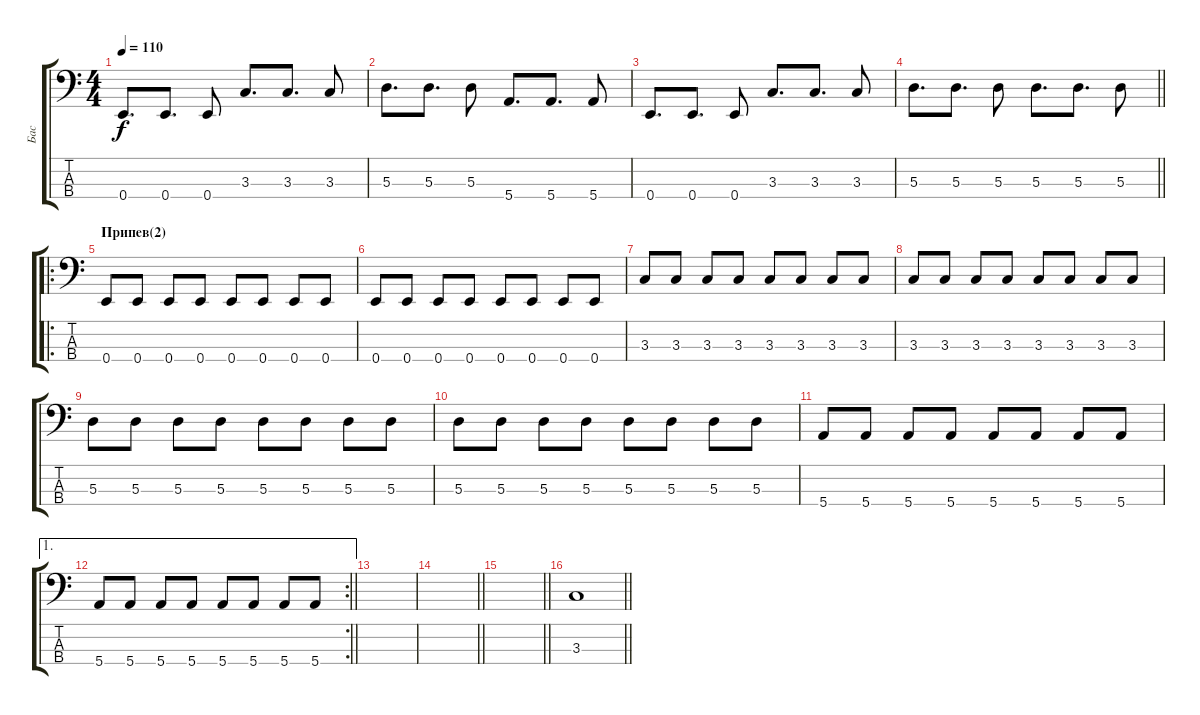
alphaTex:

\track ("Бас" "Бас") {instrument electricbassfinger}
\staff {score tabs}
\tuning (G2 D2 A1 E1) {hide}
\ts (4 4)
\tempo 110
\clef f4
\ks c
0.4.8{d dy f} 0.4.8{d} 0.4.8 3.3.8{d} 3.3.8{d} 3.3.8 |
5.3.8{d} 5.3.8{d} 5.3.8 5.4.8{d} 5.4.8{d} 5.4.8 |
0.4.8{d} 0.4.8{d} 0.4.8 3.3.8{d} 3.3.8{d} 3.3.8 |
\barLineRight lightlight
5.3.8{d} 5.3.8{d} 5.3.8 5.3.8{d} 5.3.8{d} 5.3.8 |
\ro
\section ("" "Припев(2)")
0.4.8 0.4.8 0.4.8 0.4.8 0.4.8 0.4.8 0.4.8 0.4.8 |
0.4.8 0.4.8 0.4.8 0.4.8 0.4.8 0.4.8 0.4.8 0.4.8 |
3.3.8 3.3.8 3.3.8 3.3.8 3.3.8 3.3.8 3.3.8 3.3.8 |
3.3.8 3.3.8 3.3.8 3.3.8 3.3.8 3.3.8 3.3.8 3.3.8 |
5.3.8 5.3.8 5.3.8 5.3.8 5.3.8 5.3.8 5.3.8 5.3.8 |
5.3.8 5.3.8 5.3.8 5.3.8 5.3.8 5.3.8 5.3.8 5.3.8 |
5.4.8 5.4.8 5.4.8 5.4.8 5.4.8 5.4.8 5.4.8 5.4.8 |
\ae 1
\rc 2
\barLineRight lightlight
5.4.8 5.4.8 5.4.8 5.4.8 5.4.8 5.4.8 5.4.8 5.4.8 |
\section ("" "")
|
\barLineRight lightlight
|
\barLineRight lightlight
|
\barLineRight lightlight
3.3.1
